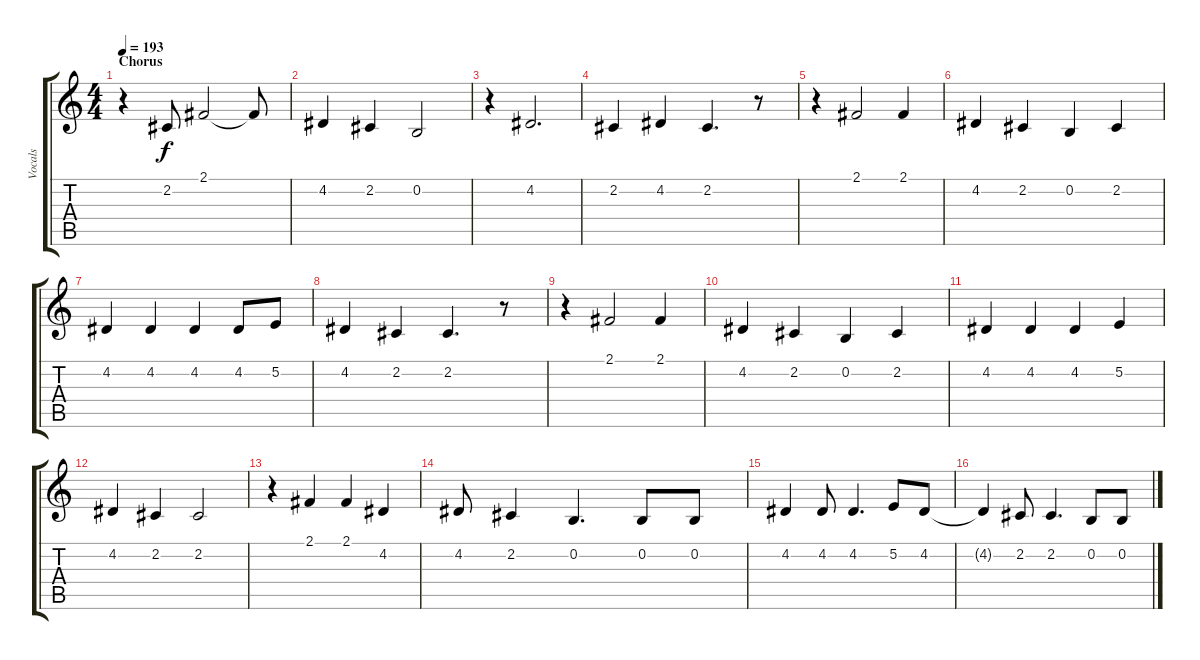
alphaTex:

\track ("Vocals" "Vocals") {instrument altosax}
\staff {score tabs}
\tuning (E4 B3 G3 D3 A2 E2) {hide}
\ts (4 4)
\section ("" "Chorus")
\tempo 193
\clef g2
\ks c
r.4{dy f} 2.2.8 2.1.2 2.1{t}.8 |
4.2.4 2.2.4 0.2.2 |
r.4 4.2.2{d} |
2.2.4 4.2.4 2.2.4{d} r.8 |
r.4 2.1.2 2.1.4 |
4.2.4 2.2.4 0.2.4 2.2.4 |
4.2.4 4.2.4 4.2.4 4.2.8 5.2.8 |
4.2.4 2.2.4 2.2.4{d} r.8 |
r.4 2.1.2 2.1.4 |
4.2.4 2.2.4 0.2.4 2.2.4 |
4.2.4 4.2.4 4.2.4 5.2.4 |
4.2.4 2.2.4 2.2.2 |
r.4 2.1.4 2.1.4 4.2.4 |
4.2.8 2.2.4 0.2.4{d} 0.2.8 0.2.8 |
4.2.4 4.2.8 4.2.4{d} 5.2.8 4.2.8 |
4.2{t}.4 2.2.8 2.2.4{d} 0.2.8 0.2.8
